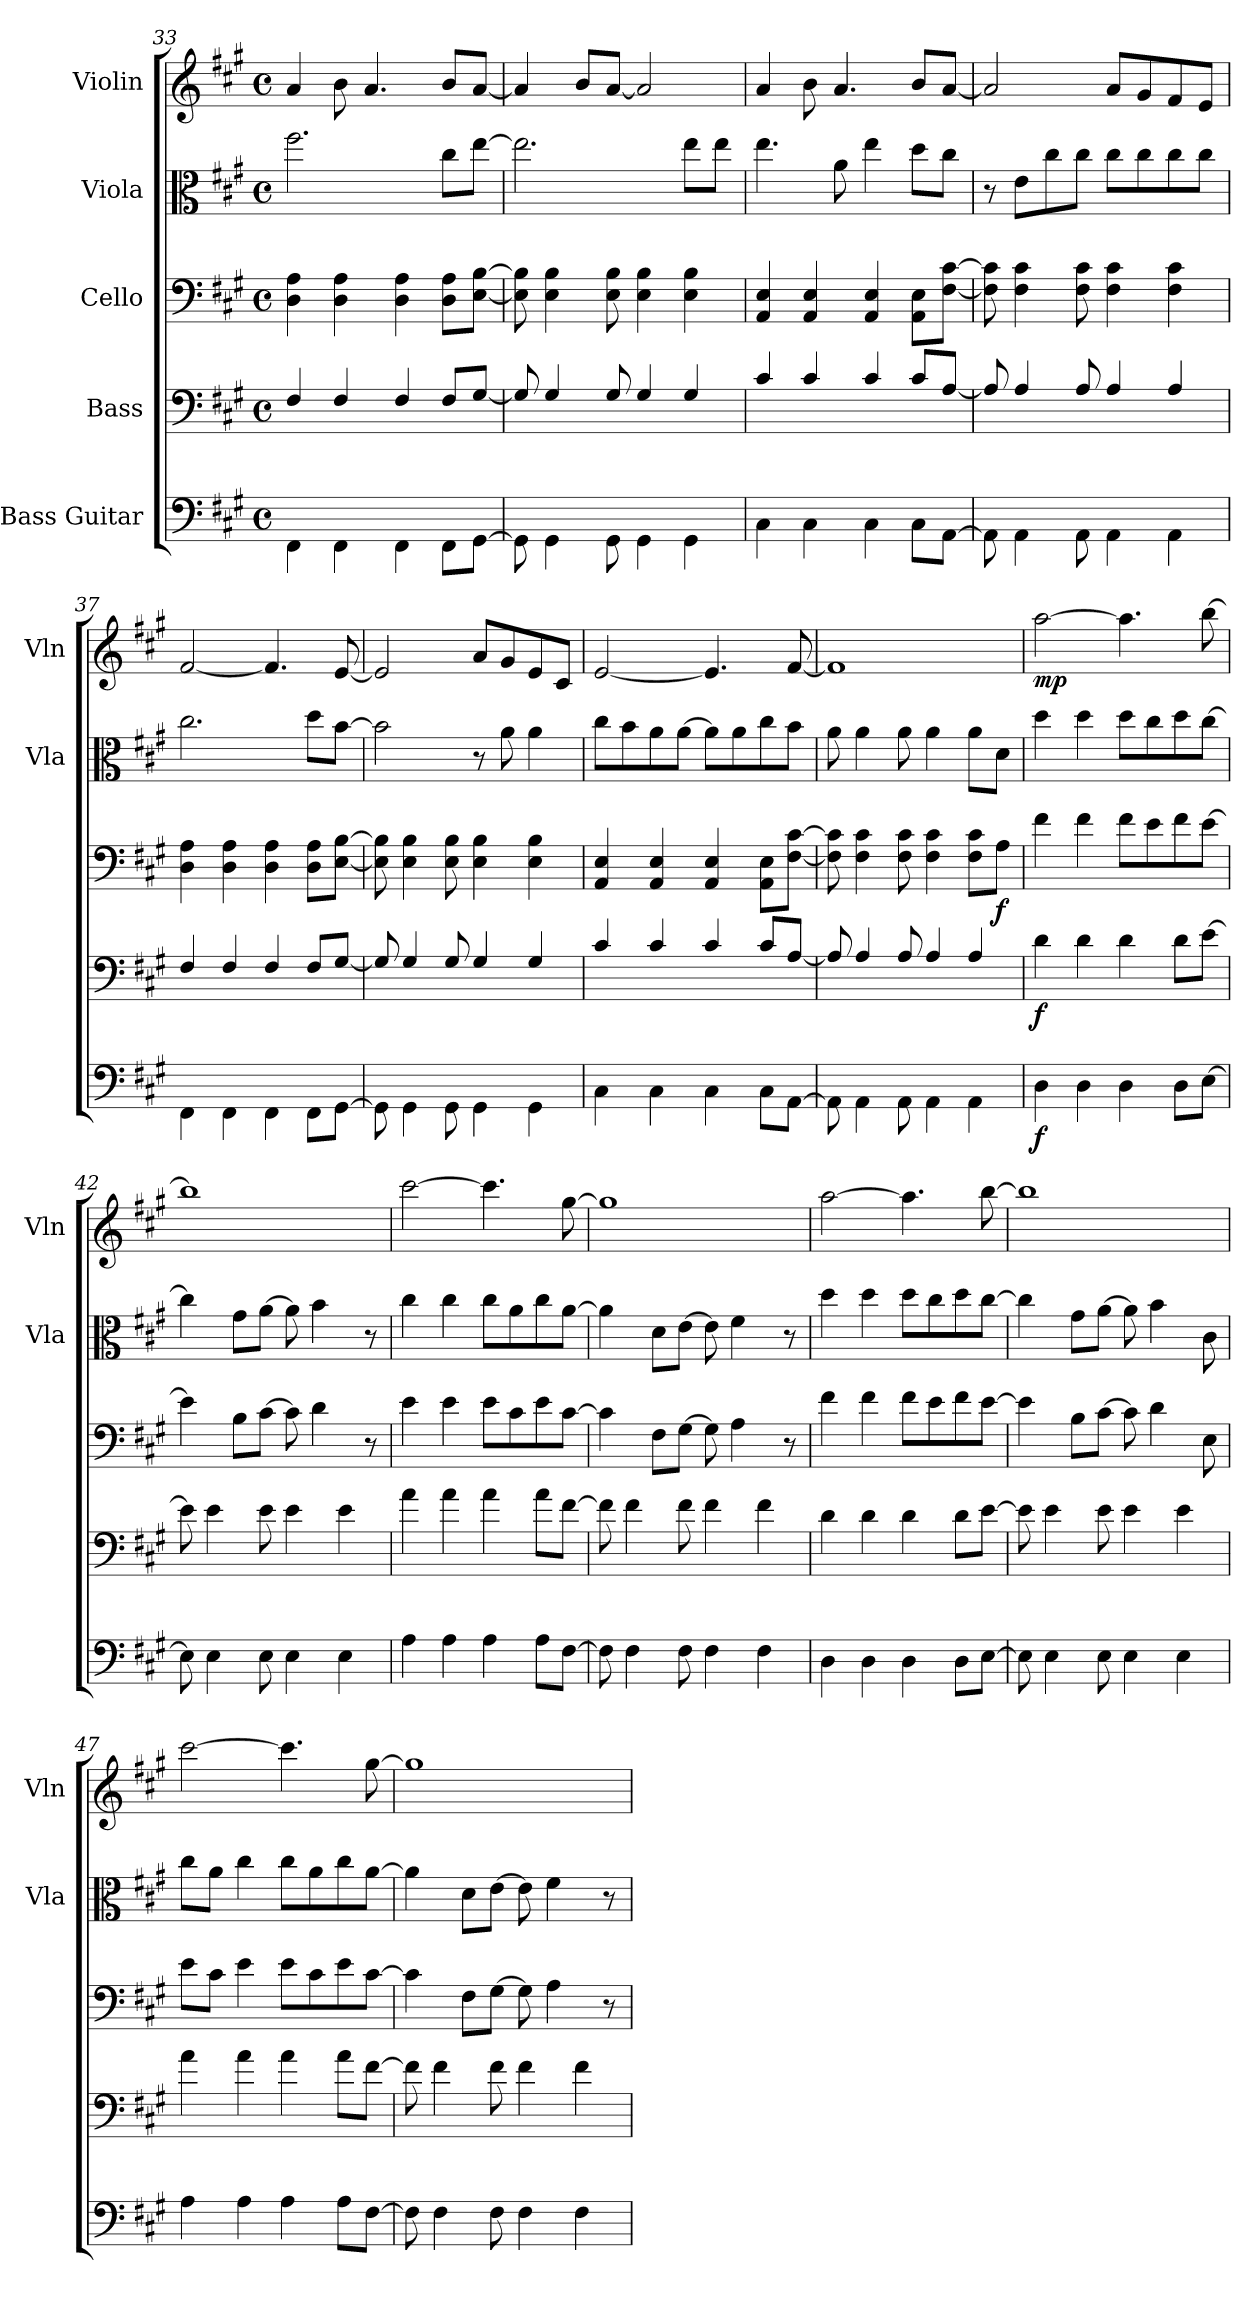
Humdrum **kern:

**kern	**dynam	**kern	**dynam	**kern	**dynam	**kern	**kern	**dynam
*part5	*part5	*part4	*part4	*part3	*part3	*part2	*part1	*part1
*staff5	*staff5	*staff4	*staff4	*staff3	*staff3	*staff2	*staff1	*staff1
*I"Bass Guitar	*	*I"Bass	*	*I"Cello	*	*I"Viola	*I"Violin	*
*	*	*	*	*	*	*I'Vla	*I'Vln	*
*	*	*clefF4	*	*clefF4	*	*clefC3	*clefG2	*
*	*	*ITrd7c12	*	*	*	*	*	*
*k[f#c#g#]	*	*k[f#c#g#]	*	*k[f#c#g#]	*	*k[f#c#g#]	*k[f#c#g#]	*
*M4/4	*	*M4/4	*	*M4/4	*	*M4/4	*M4/4	*
*met(c)	*	*met(c)	*	*met(c)	*	*met(c)	*met(c)	*
=33	=33	=33	=33	=33	=33	=33	=33	=33
4FF#\	.	4FF#/	.	4D\ 4A\	.	2.ff#\	4a/	.
4FF#\	.	4FF#/	.	4D\ 4A\	.	.	8b\	.
.	.	.	.	.	.	.	4.a/	.
4FF#\	.	4FF#/	.	4D\ 4A\	.	.	.	.
8FF#\L	.	8FF#/L	.	8D\ 8A\L	.	8cc#\L	8b/L	.
[8GG#\J	.	[8GG#/J	.	[8E\ [8B\J	.	[8ee\J	[8a/J	.
=34	=34	=34	=34	=34	=34	=34	=34	=34
8GG#\]	.	8GG#/]	.	8E\] 8B\]	.	2.ee\]	4a/]	.
4GG#\	.	4GG#/	.	4E\ 4B\	.	.	.	.
.	.	.	.	.	.	.	8b/L	.
8GG#\	.	8GG#/	.	8E\ 8B\	.	.	[8a/J	.
4GG#\	.	4GG#/	.	4E\ 4B\	.	.	2a/]	.
4GG#\	.	4GG#/	.	4E\ 4B\	.	8ee\L	.	.
.	.	.	.	.	.	8ee\J	.	.
=35	=35	=35	=35	=35	=35	=35	=35	=35
4C#\	.	4C#/	.	4AA/ 4E/	.	4.ee\	4a/	.
4C#\	.	4C#/	.	4AA/ 4E/	.	.	8b\	.
.	.	.	.	.	.	8a\	4.a/	.
4C#\	.	4C#/	.	4AA/ 4E/	.	4ee\	.	.
8C#\L	.	8C#/L	.	8AA\ 8E\L	.	8dd\L	8b/L	.
[8AA\J	.	[8AA/J	.	[8F#\ [8c#\J	.	8cc#\J	[8a/J	.
!!LO:LB:g=z
=36	=36	=36	=36	=36	=36	=36	=36	=36
8AA\]	.	8AA/]	.	8F#\] 8c#\]	.	8r	2a/]	.
4AA\	.	4AA/	.	4F#\ 4c#\	.	8e\L	.	.
.	.	.	.	.	.	8cc#\	.	.
8AA\	.	8AA/	.	8F#\ 8c#\	.	8cc#\J	.	.
4AA\	.	4AA/	.	4F#\ 4c#\	.	8cc#\L	8a/L	.
.	.	.	.	.	.	8cc#\	8g#/	.
4AA\	.	4AA/	.	4F#\ 4c#\	.	8cc#\	8f#/	.
.	.	.	.	.	.	8cc#\J	8e/J	.
=37	=37	=37	=37	=37	=37	=37	=37	=37
4FF#\	.	4FF#/	.	4D\ 4A\	.	2.cc#\	[2f#/	.
4FF#\	.	4FF#/	.	4D\ 4A\	.	.	.	.
4FF#\	.	4FF#/	.	4D\ 4A\	.	.	4.f#/]	.
8FF#\L	.	8FF#/L	.	8D\ 8A\L	.	8dd\L	.	.
[8GG#\J	.	[8GG#/J	.	[8E\ [8B\J	.	[8b\J	[8e/	.
=38	=38	=38	=38	=38	=38	=38	=38	=38
8GG#\]	.	8GG#/]	.	8E\] 8B\]	.	2b\]	2e/]	.
4GG#\	.	4GG#/	.	4E\ 4B\	.	.	.	.
8GG#\	.	8GG#/	.	8E\ 8B\	.	.	.	.
4GG#\	.	4GG#/	.	4E\ 4B\	.	8r	8a/L	.
.	.	.	.	.	.	8a\	8g#/	.
4GG#\	.	4GG#/	.	4E\ 4B\	.	4a\	8e/	.
.	.	.	.	.	.	.	8c#/J	.
=39	=39	=39	=39	=39	=39	=39	=39	=39
4C#\	.	4C#/	.	4AA/ 4E/	.	8cc#\L	[2e/	.
.	.	.	.	.	.	8b\	.	.
4C#\	.	4C#/	.	4AA/ 4E/	.	8a\	.	.
.	.	.	.	.	.	[8a\J	.	.
4C#\	.	4C#/	.	4AA/ 4E/	.	8a\L]	4.e/]	.
.	.	.	.	.	.	8a\	.	.
8C#\L	.	8C#/L	.	8AA\ 8E\L	.	8cc#\	.	.
[8AA\J	.	[8AA/J	.	[8F#\ [8c#\J	.	8b\J	[8f#/	.
!!LO:PB:g=z
=40	=40	=40	=40	=40	=40	=40	=40	=40
8AA\]	.	8AA/]	.	8F#\] 8c#\]	.	8a\	1f#]	.
4AA\	.	4AA/	.	4F#\ 4c#\	.	4a\	.	.
8AA\	.	8AA/	.	8F#\ 8c#\	.	8a\	.	.
4AA\	.	4AA/	.	4F#\ 4c#\	.	4a\	.	.
4AA\	.	4AA/	.	8F#\ 8c#\L	.	8a\L	.	.
!	!	!	!	!	!LO:DY:b	!	!	!
.	.	.	.	8A\J	f	8d\J	.	.
=41	=41	=41	=41	=41	=41	=41	=41	=41
!	!LO:DY:b	!	!LO:DY:b	!	!	!	!	!LO:DY:b
4D\	f	4D\	f	4f#\	.	4dd\	[2aa\	mp
4D\	.	4D\	.	4f#\	.	4dd\	.	.
4D\	.	4D\	.	8f#\L	.	8dd\L	4.aa\]	.
.	.	.	.	8e\	.	8cc#\	.	.
8D\L	.	8D\L	.	8f#\	.	8dd\	.	.
[8E\J	.	[8E\J	.	[8e\J	.	[8cc#\J	[8bb\	.
=42	=42	=42	=42	=42	=42	=42	=42	=42
8E\]	.	8E\]	.	4e\]	.	4cc#\]	1bb]	.
4E\	.	4E\	.	.	.	.	.	.
.	.	.	.	8B\L	.	8g#\L	.	.
8E\	.	8E\	.	[8c#\J	.	[8a\J	.	.
4E\	.	4E\	.	8c#\]	.	8a\]	.	.
.	.	.	.	4d\	.	4b\	.	.
4E\	.	4E\	.	.	.	.	.	.
.	.	.	.	8r	.	8r	.	.
=43	=43	=43	=43	=43	=43	=43	=43	=43
4A\	.	4A\	.	4e\	.	4cc#\	[2ccc#\	.
4A\	.	4A\	.	4e\	.	4cc#\	.	.
4A\	.	4A\	.	8e\L	.	8cc#\L	4.ccc#\]	.
.	.	.	.	8c#\	.	8a\	.	.
8A\L	.	8A\L	.	8e\	.	8cc#\	.	.
[8F#\J	.	[8F#\J	.	[8c#\J	.	[8a\J	[8gg#\	.
=44	=44	=44	=44	=44	=44	=44	=44	=44
8F#\]	.	8F#\]	.	4c#\]	.	4a\]	1gg#]	.
4F#\	.	4F#\	.	.	.	.	.	.
.	.	.	.	8F#\L	.	8d\L	.	.
8F#\	.	8F#\	.	[8G#\J	.	[8e\J	.	.
4F#\	.	4F#\	.	8G#\]	.	8e\]	.	.
.	.	.	.	4A\	.	4f#\	.	.
4F#\	.	4F#\	.	.	.	.	.	.
.	.	.	.	8r	.	8r	.	.
!!LO:LB:g=z
=45	=45	=45	=45	=45	=45	=45	=45	=45
4D\	.	4D\	.	4f#\	.	4dd\	[2aa\	.
4D\	.	4D\	.	4f#\	.	4dd\	.	.
4D\	.	4D\	.	8f#\L	.	8dd\L	4.aa\]	.
.	.	.	.	8e\	.	8cc#\	.	.
8D\L	.	8D\L	.	8f#\	.	8dd\	.	.
[8E\J	.	[8E\J	.	[8e\J	.	[8cc#\J	[8bb\	.
=46	=46	=46	=46	=46	=46	=46	=46	=46
8E\]	.	8E\]	.	4e\]	.	4cc#\]	1bb]	.
4E\	.	4E\	.	.	.	.	.	.
.	.	.	.	8B\L	.	8g#\L	.	.
8E\	.	8E\	.	[8c#\J	.	[8a\J	.	.
4E\	.	4E\	.	8c#\]	.	8a\]	.	.
.	.	.	.	4d\	.	4b\	.	.
4E\	.	4E\	.	.	.	.	.	.
.	.	.	.	8E\	.	8c#\	.	.
=47	=47	=47	=47	=47	=47	=47	=47	=47
4A\	.	4A\	.	8e\L	.	8cc#\L	[2ccc#\	.
.	.	.	.	8c#\J	.	8a\J	.	.
4A\	.	4A\	.	4e\	.	4cc#\	.	.
4A\	.	4A\	.	8e\L	.	8cc#\L	4.ccc#\]	.
.	.	.	.	8c#\	.	8a\	.	.
8A\L	.	8A\L	.	8e\	.	8cc#\	.	.
[8F#\J	.	[8F#\J	.	[8c#\J	.	[8a\J	[8gg#\	.
=48	=48	=48	=48	=48	=48	=48	=48	=48
8F#\]	.	8F#\]	.	4c#\]	.	4a\]	1gg#]	.
4F#\	.	4F#\	.	.	.	.	.	.
.	.	.	.	8F#\L	.	8d\L	.	.
8F#\	.	8F#\	.	[8G#\J	.	[8e\J	.	.
4F#\	.	4F#\	.	8G#\]	.	8e\]	.	.
.	.	.	.	4A\	.	4f#\	.	.
4F#\	.	4F#\	.	.	.	.	.	.
.	.	.	.	8r	.	8r	.	.
=	=	=	=	=	=	=	=	=
*-	*-	*-	*-	*-	*-	*-	*-	*-
